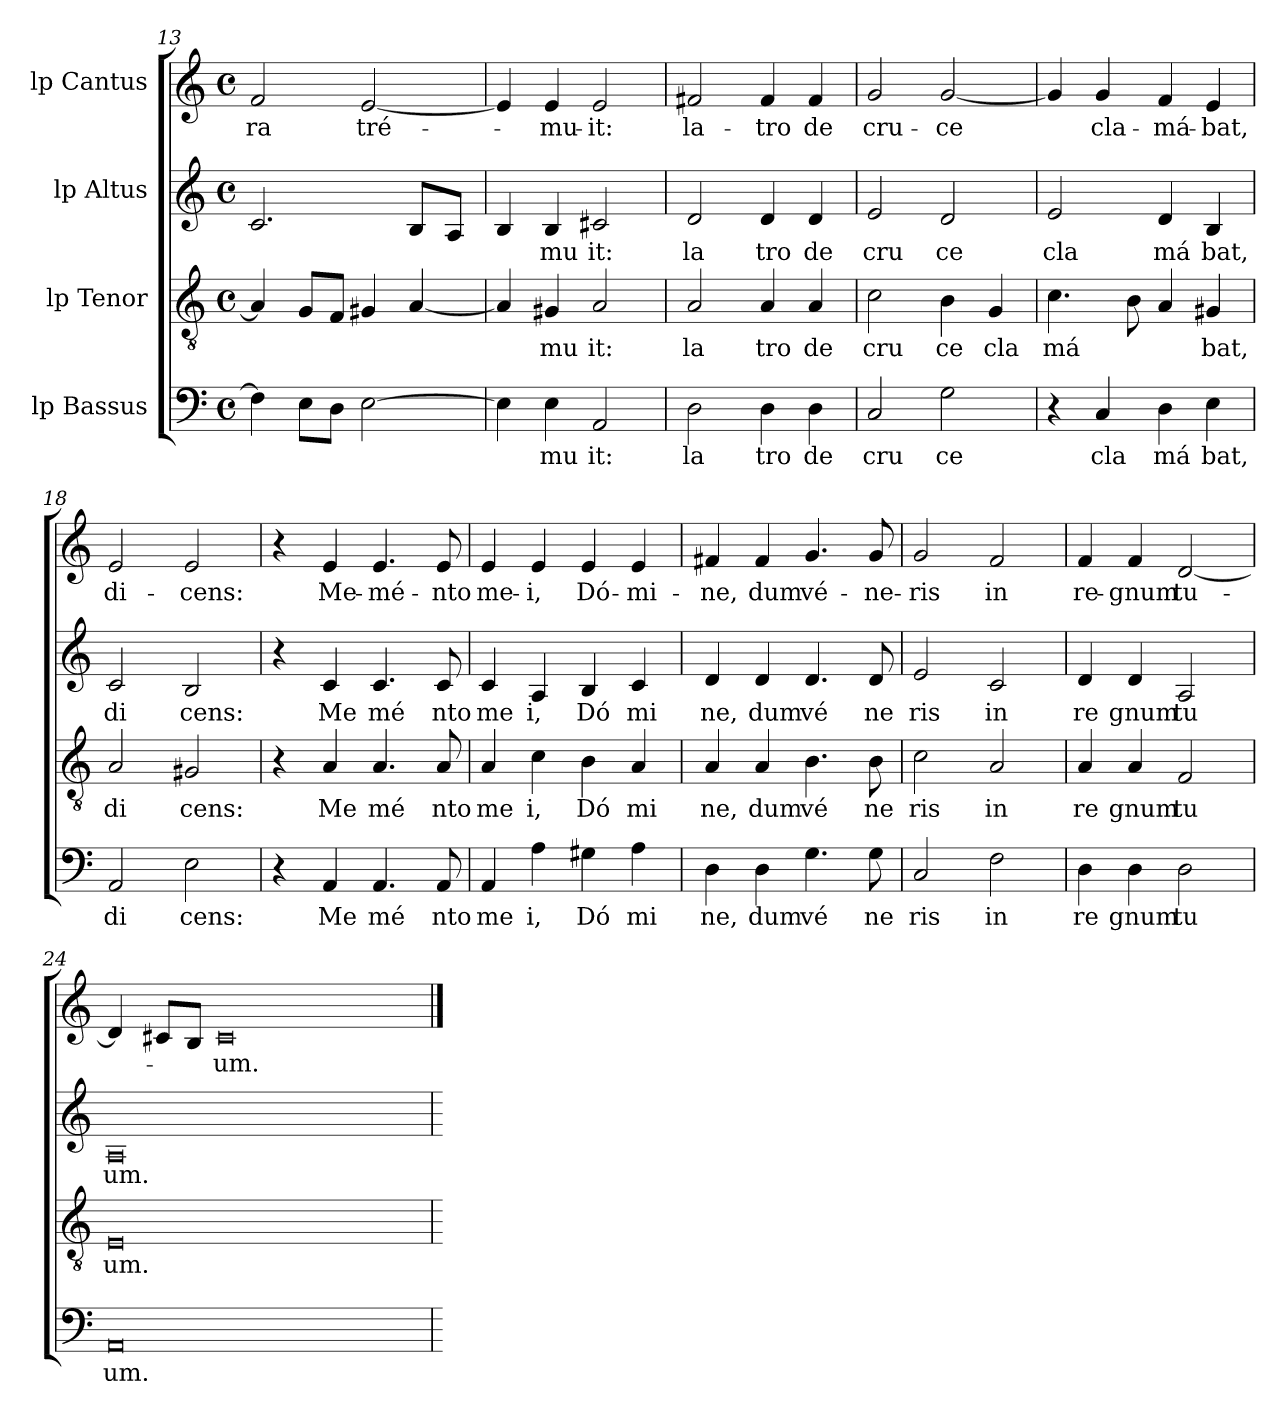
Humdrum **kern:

**kern	**text	**kern	**text	**kern	**text	**kern	**text
*part4	*part4	*part3	*part3	*part2	*part2	*part1	*part1
*staff4	*staff4	*staff3	*staff3	*staff2	*staff2	*staff1	*staff1
*I"lp Bassus	*	*I"lp Tenor	*	*I"lp Altus	*	*I"lp Cantus	*
*clefF4	*	*clefGv2	*	*clefG2	*	*clefG2	*
*M4/4	*	*M4/4	*	*M4/4	*	*M4/4	*
*met(c)	*	*met(c)	*	*met(c)	*	*met(c)	*
=13	=13	=13	=13	=13	=13	=13	=13
!	!	!	!	!	!	!	!LO:LY:b:cj
*	*	*	*	*^	*	*	*
4F\]	.	4A/]	.	2.c/	2ryy	.	2f/	-ra
8E\L	.	8G/L	.	.	.	.	.	.
8D\J	.	8F/J	.	.	.	.	.	.
!	!	!	!	!	!	!	!	!LO:LY:b:cj
[>2E\	.	4G#X/	.	.	4ryy	.	[<2e/	tré-
.	.	[<4A/	.	8B/L	16..ryy	.	.	.
.	.	.	.	.	8ryy	.	.	.
.	.	.	.	8A/J	.	.	.	.
.	.	.	.	.	64ryy	.	.	.
*	*	*	*	*v	*v	*	*	*
=14	=14	=14	=14	=14	=14	=14	=14
4E\]	.	4A/]	.	4B/	.	4e/]	.
!	!LO:LY:b:cj	!	!LO:LY:b:cj	!	!LO:LY:b:cj	!	!LO:LY:b:cj
4E\	mu	4G#X/	-mu	4B/	-mu	4e/	-mu-
!	!LO:LY:b:cj	!	!LO:LY:b:cj	!	!LO:LY:b:cj	!	!LO:LY:b:cj
2AA/	it:	2A/	it:	2c#X/	it:	2e/	-it:
=15	=15	=15	=15	=15	=15	=15	=15
!	!LO:LY:b:cj	!	!LO:LY:b:cj	!	!LO:LY:b:cj	!	!LO:LY:b:cj
2D\	la	2A/	la	2d/	la	2f#X/	la-
!	!LO:LY:b:cj	!	!LO:LY:b:cj	!	!LO:LY:b:cj	!	!LO:LY:b:cj
4D\	tro	4A/	tro	4d/	tro	4f#/	-tro
!	!LO:LY:b:cj	!	!LO:LY:b:cj	!	!LO:LY:b:cj	!	!LO:LY:b:cj
4D\	de	4A/	de	4d/	de	4f#/	de
=16	=16	=16	=16	=16	=16	=16	=16
!	!LO:LY:b:cj	!	!LO:LY:b:cj	!	!LO:LY:b:cj	!	!LO:LY:b:cj
2C/	cru	2c\	cru	2e/	cru	2g/	cru-
!	!LO:LY:b:cj	!	!LO:LY:b:cj	!	!LO:LY:b:cj	!	!LO:LY:b:cj
2G\	ce	4B\	ce	2d/	ce	[<2g/	-ce
!	!	!	!LO:LY:b:cj	!	!	!	!
.	.	4G/	cla	.	.	.	.
=17	=17	=17	=17	=17	=17	=17	=17
!	!	!	!LO:LY:b	!	!LO:LY:b:cj	!	!
4r	.	4.c\	má	2e/	cla	4g/]	.
!	!LO:LY:b:cj	!	!	!	!	!	!LO:LY:b:cj
4C/	cla	.	.	.	.	4g/	cla-
.	.	8B\	.	.	.	.	.
!	!LO:LY:b:cj	!	!	!	!LO:LY:b:cj	!	!LO:LY:b:cj
4D\	má	4A/	.	4d/	má	4f/	-má-
!	!LO:LY:b:cj	!	!LO:LY:b:cj	!	!LO:LY:b:cj	!	!LO:LY:b:cj
4E\	bat,	4G#X/	bat,	4B/	bat,	4e/	-bat,
!!LO:LB:g=z
=18	=18	=18	=18	=18	=18	=18	=18
!	!LO:LY:b:cj	!	!LO:LY:b:cj	!	!LO:LY:b:cj	!	!LO:LY:b:cj
2AA/	di	2A/	di	2c/	di	2e/	di-
!	!LO:LY:b:cj	!	!LO:LY:b:cj	!	!LO:LY:b:cj	!	!LO:LY:b:cj
2E\	cens:	2G#X/	cens:	2B/	cens:	2e/	-cens:
=19	=19	=19	=19	=19	=19	=19	=19
4r	.	4r	.	4r	.	4r	.
!	!LO:LY:b:cj	!	!LO:LY:b:cj	!	!LO:LY:b:cj	!	!LO:LY:b:cj
4AA/	Me	4A/	Me	4c/	Me	4e/	Me-
!	!LO:LY:b:cj	!	!LO:LY:b:cj	!	!LO:LY:b:cj	!	!LO:LY:b:cj
4.AA/	mé	4.A/	mé	4.c/	mé	4.e/	-mé-
!	!LO:LY:b:cj	!	!LO:LY:b:cj	!	!LO:LY:b:cj	!	!LO:LY:b:cj
8AA/	nto	8A/	nto	8c/	nto	8e/	-nto
=20	=20	=20	=20	=20	=20	=20	=20
!	!LO:LY:b:cj	!	!LO:LY:b:cj	!	!LO:LY:b:cj	!	!LO:LY:b:cj
4AA/	me	4A/	me	4c/	me	4e/	me-
!	!LO:LY:b:cj	!	!LO:LY:b:cj	!	!LO:LY:b:cj	!	!LO:LY:b:cj
4A\	i,	4c\	i,	4A/	i,	4e/	-i,
!	!LO:LY:b:cj	!	!LO:LY:b:cj	!	!LO:LY:b:cj	!	!LO:LY:b:cj
4G#X\	Dó	4B\	Dó	4B/	Dó	4e/	Dó-
!	!LO:LY:b:cj	!	!LO:LY:b:cj	!	!LO:LY:b:cj	!	!LO:LY:b:cj
4A\	mi	4A/	mi	4c/	mi	4e/	-mi-
=21	=21	=21	=21	=21	=21	=21	=21
!	!LO:LY:b:cj	!	!LO:LY:b:cj	!	!LO:LY:b:cj	!	!LO:LY:b:cj
4D\	ne,	4A/	ne,	4d/	ne,	4f#X/	-ne,
!	!LO:LY:b:cj	!	!LO:LY:b:cj	!	!LO:LY:b:cj	!	!LO:LY:b:cj
4D\	dum	4A/	dum	4d/	dum	4f#/	dum
!	!LO:LY:b:cj	!	!LO:LY:b:cj	!	!LO:LY:b:cj	!	!LO:LY:b:cj
4.G\	vé	4.B\	vé	4.d/	vé	4.g/	vé-
!	!LO:LY:b:cj	!	!LO:LY:b:cj	!	!LO:LY:b:cj	!	!LO:LY:b:cj
8G\	ne	8B\	ne	8d/	ne	8g/	-ne-
=22	=22	=22	=22	=22	=22	=22	=22
!	!LO:LY:b:cj	!	!LO:LY:b:cj	!	!LO:LY:b:cj	!	!LO:LY:b:cj
2C/	ris	2c\	ris	2e/	ris	2g/	-ris
!	!LO:LY:b:cj	!	!LO:LY:b:cj	!	!LO:LY:b:cj	!	!LO:LY:b:cj
2F\	in	2A/	in	2c/	in	2f/	in
=23	=23	=23	=23	=23	=23	=23	=23
!	!LO:LY:b:cj	!	!LO:LY:b:cj	!	!LO:LY:b:cj	!	!LO:LY:b:cj
4D\	re	4A/	re	4d/	re	4f/	re-
!	!LO:LY:b:cj	!	!LO:LY:b:cj	!	!LO:LY:b:cj	!	!LO:LY:b:cj
4D\	gnum	4A/	gnum	4d/	gnum	4f/	-gnum
!	!LO:LY:b:cj	!	!LO:LY:b:cj	!	!LO:LY:b:cj	!	!LO:LY:b:cj
2D\	tu	2F/	tu	2A/	tu	[<2d/	tu-
=24	=24	=24	=24	=24	=24	=24	=24
!	!LO:LY:b:cj	!	!LO:LY:b:cj	!	!LO:LY:b:cj	!	!
0AA	um.	0E	um.	0A	um.	4d/]	.
.	.	.	.	.	.	8c#X/L	.
.	.	.	.	.	.	8B/J	.
!	!	!	!	!	!	!	!LO:LY:b:cj
.	.	.	.	.	.	0c#	-um.
2ryy	.	2ryy	.	2ryy	.	.	.
=	==	=	==	=	==	==	==
*-	*-	*-	*-	*-	*-	*-	*-
